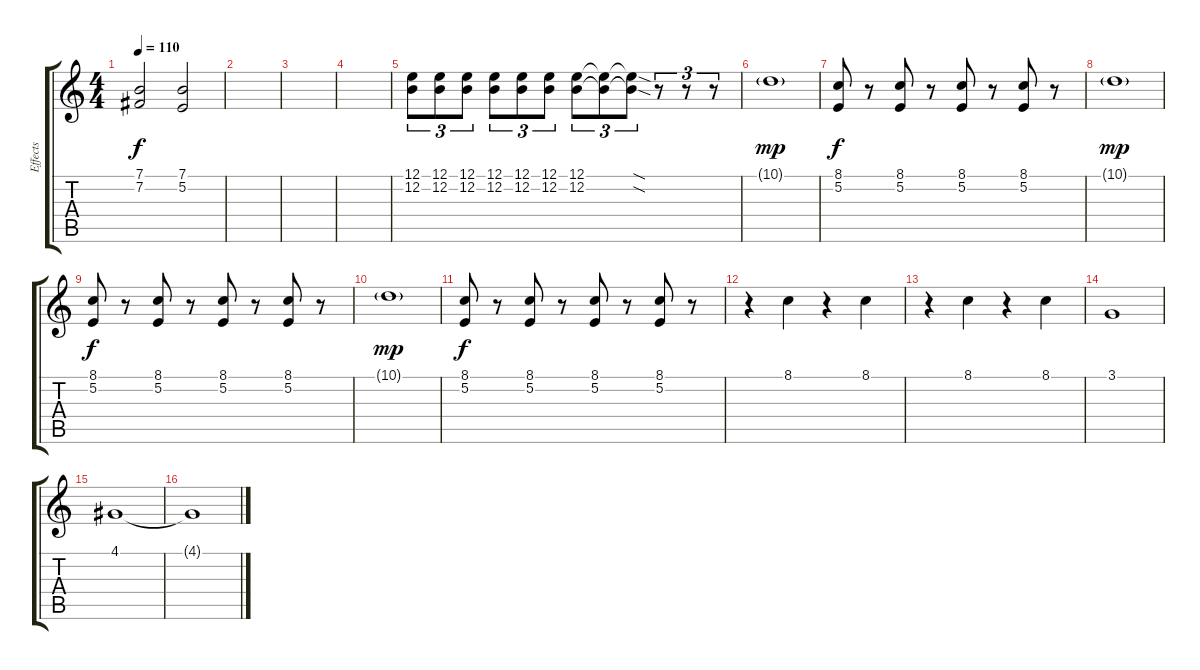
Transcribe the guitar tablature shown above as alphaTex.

\track ("Effects" "Effects") {instrument lead1square}
\staff {score tabs}
\tuning (E4 B3 G3 D3 A2 E2) {hide}
\ts (4 4)
\tempo 110
\clef g2
\ks c
(7.1 7.2).2{dy f} (7.1 5.2).2 |
|
|
|
(12.1 12.2).8{tu (3 2)} (12.1 12.2).8{tu (3 2)} (12.1 12.2).8{tu (3 2)} (12.1 12.2).8{tu (3 2)} (12.1 12.2).8{tu (3 2)} (12.1 12.2).8{tu (3 2)} (12.1 12.2).8{tu (3 2)} (12.1{t} 12.2{t}).8{tu (3 2)} (12.1{sod t} 12.2{sod t}).8{tu (3 2)} r.8{tu (3 2)} r.8{tu (3 2)} r.8{tu (3 2)} |
10.1{g}.1{dy mp} |
(8.1 5.2).8{dy f} r.8 (8.1 5.2).8 r.8 (8.1 5.2).8 r.8 (8.1 5.2).8 r.8 |
10.1{g}.1{dy mp} |
(8.1 5.2).8{dy f} r.8 (8.1 5.2).8 r.8 (8.1 5.2).8 r.8 (8.1 5.2).8 r.8 |
10.1{g}.1{dy mp} |
(8.1 5.2).8{dy f} r.8 (8.1 5.2).8 r.8 (8.1 5.2).8 r.8 (8.1 5.2).8 r.8 |
r.4 8.1.4 r.4 8.1.4 |
r.4 8.1.4 r.4 8.1.4 |
3.1.1 |
4.1.1 |
4.1{t}.1
